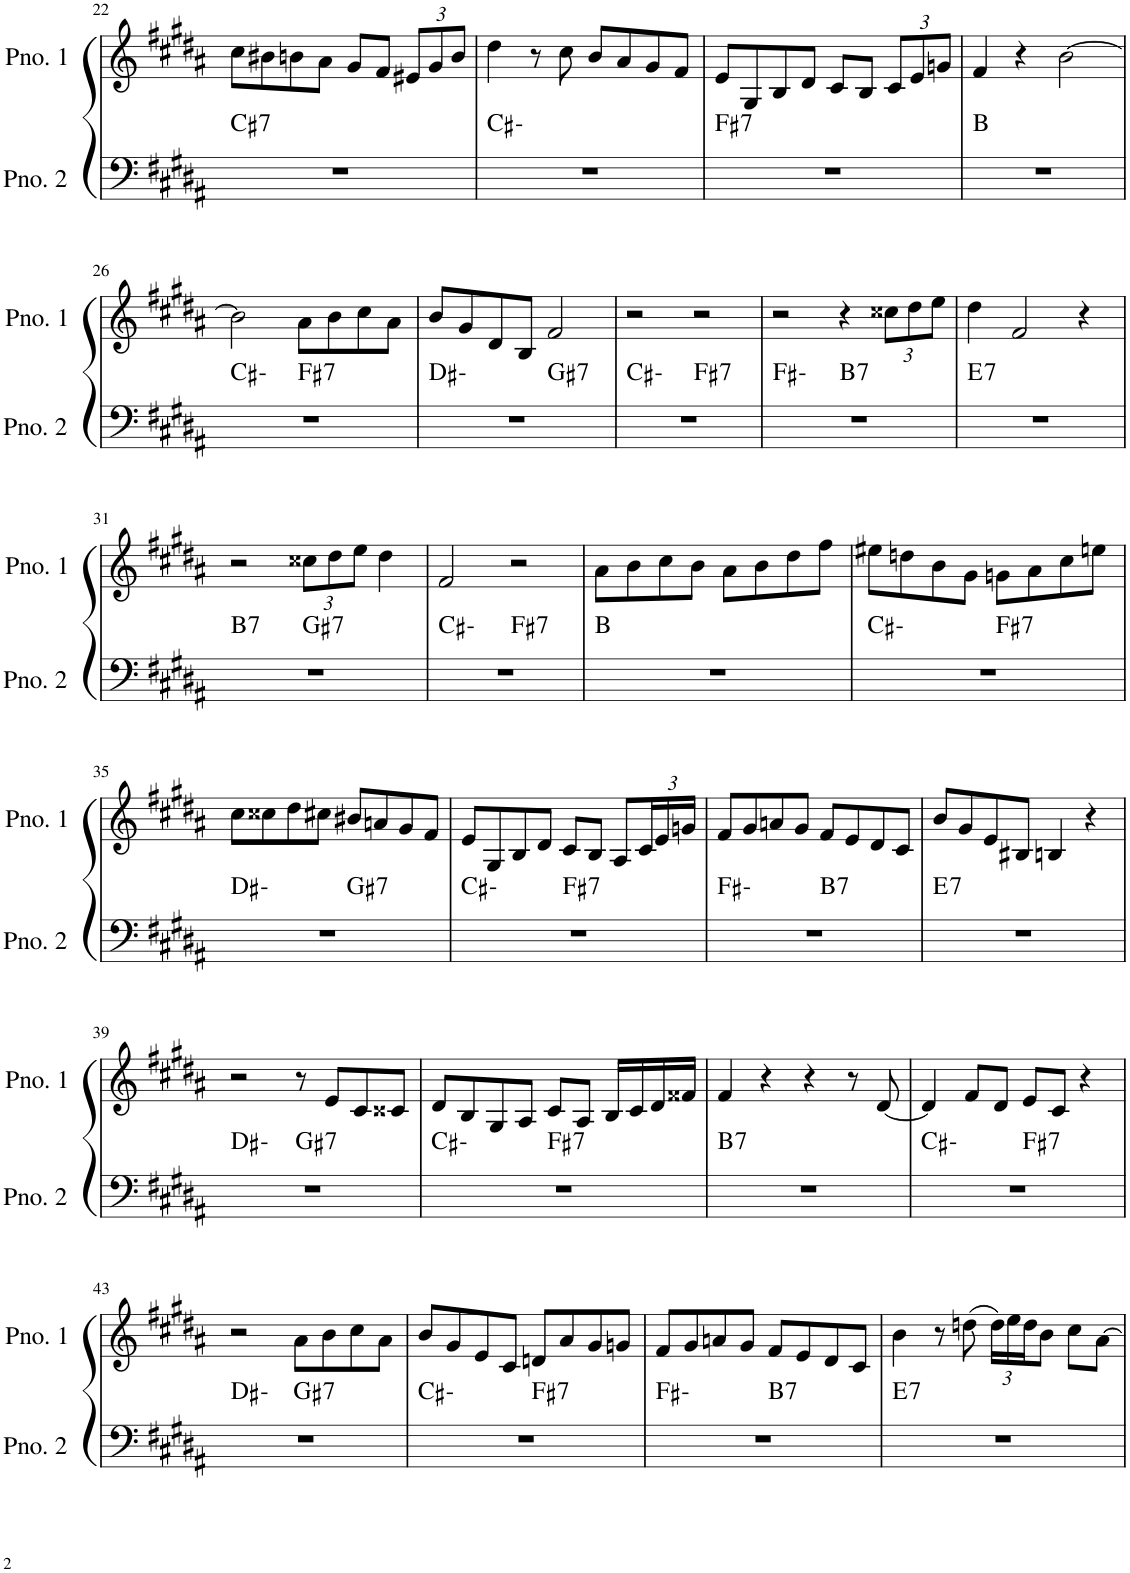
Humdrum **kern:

**kern	**harte	**kern
*part2	*part2	*part1
*staff2	*	*staff1
*I"ピアノ 2	*	*I"ピアノ 1
!!LO:PB:g=z
*clefF4	*	*clefG2
*k[f#c#g#d#a#]	*	*k[f#c#g#d#a#]
*M4/4	*	*M4/4
=22	=22	=22
!	!LO:H:kt=7	!
1r	C#:7	8cc#\L
.	.	8b#X\
.	.	8bn\
.	.	8a#\J
.	.	8g#/L
.	.	8f#/J
*	*	*Xbrackettup
.	.	12e#X/L
.	.	12g#/
.	.	12b/J
=23	=23	=23
1r	C#:min	4dd#\
.	.	8r
.	.	8cc#\
.	.	8b/L
.	.	8a#/
.	.	8g#/
.	.	8f#/J
=24	=24	=24
!	!LO:H:kt=7	!
1r	F#:7	8e/L
.	.	8G#/
.	.	8B/
.	.	8d#/J
.	.	8c#/L
.	.	8B/J
.	.	12c#/L
.	.	12e/
.	.	12gn/J
=25	=25	=25
1r	B:maj	4f#/
.	.	4r
.	.	[2b\
!!LO:LB:g=z
=26	=26	=26
*^	*	*
1r	2ryy	C#:min	2b\]
!	!	!LO:H:kt=7	!
.	2ryy	F#:7	8a#\L
.	.	.	8b\
.	.	.	8cc#\
.	.	.	8a#\J
=27	=27	=27	=27
1r	2ryy	D#:min	8b/L
.	.	.	8g#/
.	.	.	8d#/
.	.	.	8B/J
!	!	!LO:H:kt=7	!
.	2ryy	G#:7	2f#/
=28	=28	=28	=28
1r	2ryy	C#:min	2r
!	!	!LO:H:kt=7	!
.	2ryy	F#:7	2r
=29	=29	=29	=29
1r	2ryy	F#:min	2r
!	!	!LO:H:kt=7	!
.	2ryy	B:7	4r
.	.	.	12cc##X\L
.	.	.	12dd#\
.	.	.	12ee\J
=30	=30	=30	=30
!	!	!LO:H:kt=7	!
*v	*v	*	*
1r	E:7	4dd#\
.	.	2f#/
.	.	4r
!!LO:LB:g=z
=31	=31	=31
!	!LO:H:kt=7	!
*^	*	*
1r	2ryy	B:7	2r
!	!	!LO:H:kt=7	!
.	2ryy	G#:7	12cc##X\L
.	.	.	12dd#\
.	.	.	12ee\J
.	.	.	4dd#\
=32	=32	=32	=32
1r	2ryy	C#:min	2f#/
!	!	!LO:H:kt=7	!
.	2ryy	F#:7	2r
*v	*v	*	*
=33	=33	=33
1r	B:maj	8a#\L
.	.	8b\
.	.	8cc#\
.	.	8b\J
.	.	8a#\L
.	.	8b\
.	.	8dd#\
.	.	8ff#\J
=34	=34	=34
*^	*	*
1r	2ryy	C#:min	8ee#X\L
.	.	.	8ddn\
.	.	.	8b\
.	.	.	8g#\J
!	!	!LO:H:kt=7	!
.	2ryy	F#:7	8gn\L
.	.	.	8a#\
.	.	.	8cc#\
.	.	.	8een\J
!!LO:LB:g=z
=35	=35	=35	=35
1r	2ryy	D#:min	8cc#\L
.	.	.	8cc##X\
.	.	.	8dd#\
.	.	.	8cc#X\J
!	!	!LO:H:kt=7	!
.	2ryy	G#:7	8b#X/L
.	.	.	8an/
.	.	.	8g#/
.	.	.	8f#/J
=36	=36	=36	=36
1r	2ryy	C#:min	8e/L
.	.	.	8G#/
.	.	.	8B/
.	.	.	8d#/J
!	!	!LO:H:kt=7	!
.	2ryy	F#:7	8c#/L
.	.	.	8B/J
.	.	.	8A#/L
.	.	.	24c#/L
.	.	.	24e/
.	.	.	24gn/JJ
=37	=37	=37	=37
1r	2ryy	F#:min	8f#/L
.	.	.	8g#/
.	.	.	8an/
.	.	.	8g#/J
!	!	!LO:H:kt=7	!
.	2ryy	B:7	8f#/L
.	.	.	8e/
.	.	.	8d#/
.	.	.	8c#/J
=38	=38	=38	=38
!	!	!LO:H:kt=7	!
*v	*v	*	*
1r	E:7	8b/L
.	.	8g#/
.	.	8e/
.	.	8B#X/J
.	.	4Bn/
.	.	4r
!!LO:LB:g=z
=39	=39	=39
*^	*	*
1r	2ryy	D#:min	2r
!	!	!LO:H:kt=7	!
.	2ryy	G#:7	8r
.	.	.	8e/L
.	.	.	8c#/
.	.	.	8c##X/J
=40	=40	=40	=40
1r	2ryy	C#:min	8d#/L
.	.	.	8B/
.	.	.	8G#/
.	.	.	8A#/J
!	!	!LO:H:kt=7	!
.	2ryy	F#:7	8c#/L
.	.	.	8A#/J
.	.	.	16B/LL
.	.	.	16c#/
.	.	.	16d#/
.	.	.	16f##X/JJ
=41	=41	=41	=41
!	!	!LO:H:kt=7	!
*v	*v	*	*
1r	B:7	4f#/
.	.	4r
.	.	4r
.	.	8r
.	.	[8d#/
=42	=42	=42
*^	*	*
1r	2ryy	C#:min	4d#/]
.	.	.	8f#/L
.	.	.	8d#/J
!	!	!LO:H:kt=7	!
.	2ryy	F#:7	8e/L
.	.	.	8c#/J
.	.	.	4r
!!LO:LB:g=z
=43	=43	=43	=43
1r	2ryy	D#:min	2r
!	!	!LO:H:kt=7	!
.	2ryy	G#:7	8a#\L
.	.	.	8b\
.	.	.	8cc#\
.	.	.	8a#\J
=44	=44	=44	=44
1r	2ryy	C#:min	8b/L
.	.	.	8g#/
.	.	.	8e/
.	.	.	8c#/J
!	!	!LO:H:kt=7	!
.	2ryy	F#:7	8dn/L
.	.	.	8a#/
.	.	.	8g#/
.	.	.	8gn/J
=45	=45	=45	=45
1r	2ryy	F#:min	8f#/L
.	.	.	8g#/
.	.	.	8an/
.	.	.	8g#/J
!	!	!LO:H:kt=7	!
.	2ryy	B:7	8f#/L
.	.	.	8e/
.	.	.	8d#/
.	.	.	8c#/J
=46	=46	=46	=46
!	!	!LO:H:kt=7	!
*v	*v	*	*
1r	E:7	4b\
.	.	8r
.	.	(8ddn\
.	.	24dd\LL)
.	.	24ee\
.	.	24dd\J
.	.	8b\J
.	.	8cc#\L
.	.	[8a#\J
=	=	=
*-	*-	*-
